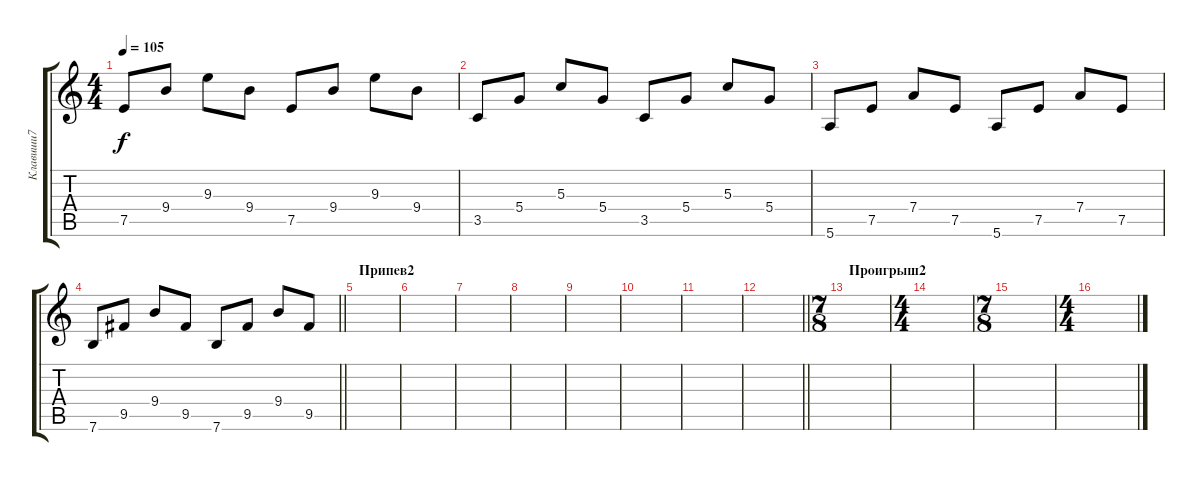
\track ("Клавиши7" "Клавиши7") {instrument contrabass}
\staff {score tabs}
\tuning (E4 B3 G3 D3 A2 E2) {hide}
\ts (4 4)
\tempo 105
\clef g2
\ks c
7.5.8{dy f} 9.4.8 9.3.8 9.4.8 7.5.8 9.4.8 9.3.8 9.4.8 |
3.5.8 5.4.8 5.3.8 5.4.8 3.5.8 5.4.8 5.3.8 5.4.8 |
5.6.8 7.5.8 7.4.8 7.5.8 5.6.8 7.5.8 7.4.8 7.5.8 |
\barLineRight lightlight
7.6.8 9.5.8 9.4.8 9.5.8 7.6.8 9.5.8 9.4.8 9.5.8 |
\section ("" "Припев2")
|
|
|
|
|
|
|
\barLineRight lightlight
|
\ts (7 8)
\section ("" "Проигрыш2")
|
\ts (4 4)
|
\ts (7 8)
|
\ts (4 4)
